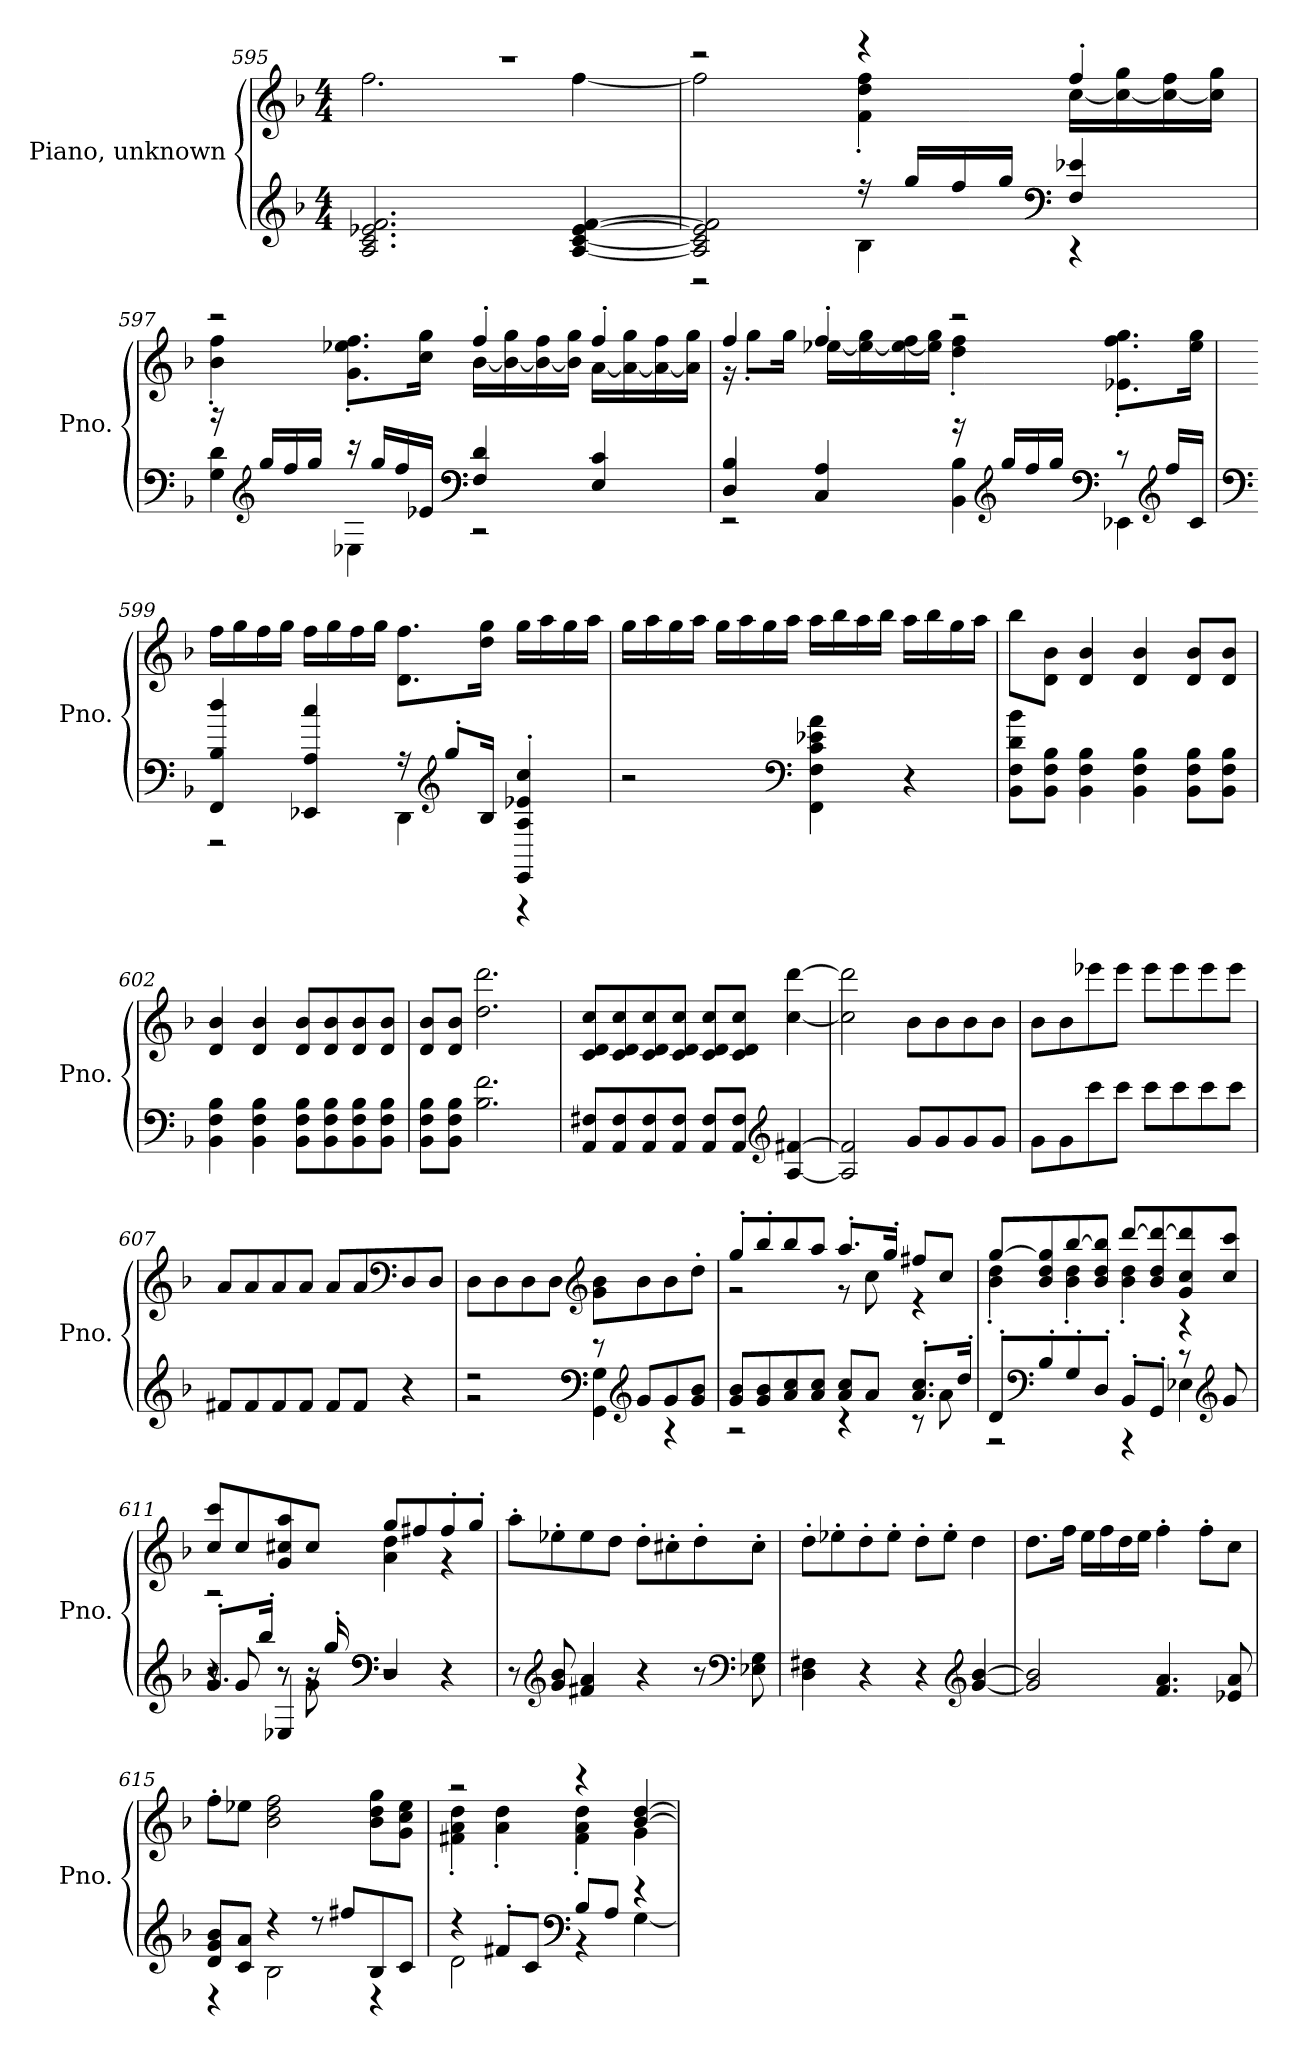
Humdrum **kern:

**kern	**kern
*part1	*part1
*staff2	*staff1
*I"Piano, unknown	*
*I'Pno.	*
*clefG2	*clefG2
*k[b-]	*k[b-]
*M4/4	*M4/4
=595	=595
*	*^
2.A/ 2.c/ 2.e-X/ 2.f/	1r	2.ff\
[4A/ [4c/ [4e-/ [4f/	.	[4ff\
!!LO:LB:g=z	!!
=596	=596	=596
*^	*	*
2A/] 2c/] 2e-/] 2f/]	2r	2r	2ff\]
16r	4B-\	4r	4f\' 4dd\' 4ff\'
16gg/LL	.	.	.
16ff/	.	.	.
16gg/JJ	.	.	.
*clefF4	*	*	*
4F/ 4e-X/	4r	4ff'/	[16cc\LL
.	.	.	16cc\_ 16gg\
.	.	.	16cc\_ 16ff\
.	.	.	16cc\] 16gg\JJ
=597	=597	=597	=597
16r	4G\ 4d\	2r	4b-\' 4ff\'
*clefG2	*	*	*
16gg/LL	.	.	.
16ff/	.	.	.
16gg/JJ	.	.	.
16r	4E-X\	.	8.g\' 8.ee-X\' 8.ff\'L
16gg/LL	.	.	.
16ff/	.	.	.
16e-X/JJ	.	.	16cc\ 16gg\Jk
*clefF4	*	*	*
4F/ 4d/	2r	4ff'/	[16b-\LL
.	.	.	16b-\_ 16gg\
.	.	.	16b-\_ 16ff\
.	.	.	16b-\] 16gg\JJ
4E-/ 4c/	.	4ff'/	[16a\LL
.	.	.	16a\_ 16gg\
.	.	.	16a\_ 16ff\
.	.	.	16a\] 16gg\JJ
!!LO:LB:g=z	!!
=598	=598	=598	=598
4D/ 4B-/	2r	4ff/	16r
.	.	.	8gg'\L
.	.	.	16gg\Jk
4C/ 4A/	.	4ff'/	[16ee-X\LL
.	.	.	16ee-\_ 16gg\
.	.	.	16ee-\_ 16ff\
.	.	.	16ee-\] 16gg\JJ
16r	4BB-\ 4B-\	2r	4dd\' 4ff\'
*clefG2	*	*	*
16gg/LL	.	.	.
16ff/	.	.	.
16gg/JJ	.	.	.
*clefF4	*	*	*
8r	4EE-X\	.	8.e-X\' 8.ff\' 8.gg\'L
*clefG2	*	*	*
16ff/LL	.	.	.
16c/JJ	.	.	16ee-\ 16gg\Jk
*	*	*v	*v
=599	=599	=599
*clefF4	*	*
4FF/ 4B-/ 4dd/	2r	16ff\LL
.	.	16gg\
.	.	16ff\
.	.	16gg\JJ
4EE-X/ 4A/ 4cc/	.	16ff\LL
.	.	16gg\
.	.	16ff\
.	.	16gg\JJ
16r	4DD\	8.d\ 8.ff\L
*clefG2	*	*
8gg'/L	.	.
16B-/Jk	.	16dd\ 16gg\Jk
4EE-/' 4A/' 4e-X/' 4cc/'	4r	16gg\LL
.	.	16aa\
.	.	16gg\
.	.	16aa\JJ
*v	*v	*
!!LO:PB:g=z
=600	=600
2r	16gg\LL
.	16aa\
.	16gg\
.	16aa\JJ
.	16gg\LL
.	16aa\
.	16gg\
.	16aa\JJ
*clefF4	*
4FF\ 4F\ 4c\ 4e-X\ 4a\	16aa\LL
.	16bb-\
.	16aa\
.	16bb-\JJ
4r	16aa\LL
.	16bb-\
.	16gg\
.	16aa\JJ
=601	=601
8BB-\ 8F\ 8d\ 8b-\L	8bb-\L
8BB-\ 8F\ 8B-\J	8d\ 8b-\J
4BB-\ 4F\ 4B-\	4d/ 4b-/
4BB-\ 4F\ 4B-\	4d/ 4b-/
8BB-\ 8F\ 8B-\L	8d/ 8b-/L
8BB-\ 8F\ 8B-\J	8d/ 8b-/J
=602	=602
4BB-\ 4F\ 4B-\	4d/ 4b-/
4BB-\ 4F\ 4B-\	4d/ 4b-/
8BB-\ 8F\ 8B-\L	8d/ 8b-/L
8BB-\ 8F\ 8B-\	8d/ 8b-/
8BB-\ 8F\ 8B-\	8d/ 8b-/
8BB-\ 8F\ 8B-\J	8d/ 8b-/J
=603	=603
8BB-\ 8F\ 8B-\L	8d/ 8b-/L
8BB-\ 8F\ 8B-\J	8d/ 8b-/J
2.B-\ 2.f\	2.dd\ 2.ddd\
!!LO:LB:g=z
=604	=604
8AA/ 8F#X/L	8c/ 8d/ 8cc/L
8AA/ 8F#/	8c/ 8d/ 8cc/
8AA/ 8F#/	8c/ 8d/ 8cc/
8AA/ 8F#/J	8c/ 8d/ 8cc/J
8AA/ 8F#/L	8c/ 8d/ 8cc/L
8AA/ 8F#/J	8c/ 8d/ 8cc/J
*clefG2	*
[4A/ [4f#X/	[4cc\ [4ddd\
=605	=605
2A/] 2f#/]	2cc\] 2ddd\]
8g/L	8b-\L
8g/	8b-\
8g/	8b-\
8g/J	8b-\J
=606	=606
8g\L	8b-\L
8g\	8b-\
8ccc\	8eee-X\
8ccc\J	8eee-\J
8ccc\L	8eee-\L
8ccc\	8eee-\
8ccc\	8eee-\
8ccc\J	8eee-\J
=607	=607
8f#X/L	8a/L
8f#/	8a/
8f#/	8a/
8f#/J	8a/J
8f#/L	8a/L
8f#/J	8a/
*	*clefF4
4r	8D/
.	8D/J
!!LO:LB:g=z
=608	=608
*^	*
2r	2r	8D\L
.	.	8D\
.	.	8D\
.	.	8D\J
*clefF4	*	*clefG2
8r	4GG\ 4G\	8g\ 8b-\L
*clefG2	*	*
8g/L	.	8b-\
8g/	4r	8b-\
8g/ 8b-/J	.	8dd'\J
=609	=609	=609
*	*	*^
8g/ 8b-/L	2r	8gg'/L	2r
8g/ 8b-/	.	8bb-'/	.
8a/ 8cc/	.	8bb-/	.
8a/ 8cc/J	.	8aa/J	.
8a/ 8cc/L	4r	8.aa'/L	8r
8a/J	.	.	8cc\
.	.	16gg'/Jk	.
8.a/' 8.cc/'L	8r	8ff#X/L	4r
.	8a\	8cc/J	.
16dd'/Jk	.	.	.
=610	=610	=610	=610
8d'/L	2r	[8gg/L	4b-\' 4dd\'
*clefF4	*	*	*
8B-'/	.	8b-/ 8dd/ 8gg/]	.
8G'/	.	[8bb-/	4b-\' 4dd\'
8D'/J	.	8b-/ 8dd/ 8bb-/]J	.
8BB-'/L	4r	[8ddd/L	4b-\' 4dd\'
8GG'/J	.	8b-/ 8dd/ 8ddd/_	.
8r	4E-X\	8g/ 8cc/ 8ddd/]	4r
*clefG2	*	*	*
8g/	.	8cc/ 8ccc/J	.
!!LO:LB:g=z	!!
=611	=611	=611	=611
*	*^	*	*
8.g'/L	4r	8r	8cc/ 8ccc/L	2r
.	.	8g/	8cc/	.
16bb-'/Jk	.	.	.	.
8r	8r	4E-X/	8g/ 8cc#X/ 8aa/	.
16r	8g\	.	8cc#/J	.
16gg'/	.	.	.	.
*clefF4	*	*	*	*
4D/	2r	2r	8gg/L	4a\ 4dd\
.	.	.	8ff#X/	.
4r	.	.	8ff#'/	4r
.	.	.	8gg'/J	.
*v	*v	*v	*	*
*	*v	*v
=612	=612
8r	8aa'\L
*clefG2	*
8g/ 8b-/	8ee-X'\
4f#X/ 4a/	8ee-\
.	8dd\J
4r	8dd'\L
.	8cc#X'\
8r	8dd'\
*clefF4	*
8E-X\ 8G\	8cc#'\J
=613	=613
4D\ 4F#X\	8dd'\L
.	8ee-X'\
4r	8dd'\
.	8ee-'\J
4r	8dd'\L
.	8ee-'\J
*clefG2	*
[4g/ [4b-/	4dd\
!!LO:LB:g=z
=614	=614
2g/] 2b-/]	8.dd\L
.	16ff\Jk
.	16ee\LL
.	16ff\
.	16dd\
.	16ee\JJ
4.f/ 4.a/	4ff'\
.	8ff'\L
8e-X/ 8a/	8cc\J
=615	=615
*^	*
8d/ 8g/ 8b-/L	4r	8ff'\L
8c/ 8a/J	.	8ee-X\J
4r	2B-\	2b-\ 2dd\ 2ff\
8r	.	.
8ff#X/L	.	.
8B-/	4r	8b-\ 8dd\ 8gg\L
8c/J	.	8g\ 8cc\ 8ee-\J
=616	=616	=616
*	*	*^
4r	2d\	2r	4f#X\' 4a\' 4dd\'
8f#X'/L	.	.	4a\' 4dd\'
8c/J	.	.	.
*clefF4	*	*	*
8B-/L	4r	4r	4f#\' 4a\' 4dd\'
8A/J	.	.	.
4r	[4G\	[4b-/ [4dd/	4g\
*v	*v	*	*
*	*v	*v
=	=
*-	*-
